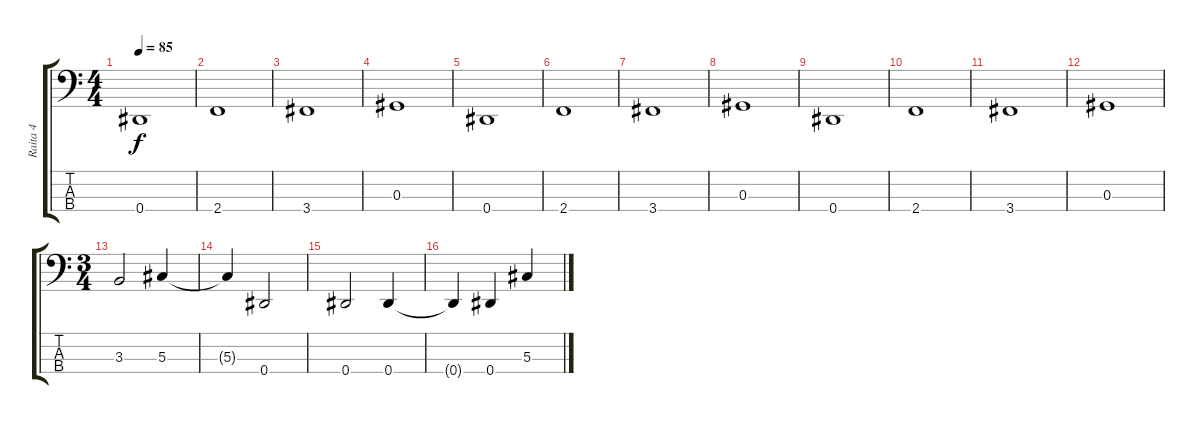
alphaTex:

\track ("Raita 4" "Raita 4") {instrument electricbassfinger}
\staff {score tabs}
\tuning (Gb2 Db2 Ab1 Eb1) {hide}
\ts (4 4)
\tempo 85
\clef f4
\ks c
0.4.1{dy f} |
2.4.1 |
3.4.1 |
0.3.1 |
0.4.1 |
2.4.1 |
3.4.1 |
0.3.1 |
0.4.1 |
2.4.1 |
3.4.1 |
0.3.1 |
\ts (3 4)
3.3.2 5.3.4 |
5.3{t}.4 0.4.2 |
0.4.2 0.4.4 |
0.4{t}.4 0.4.4 5.3.4
